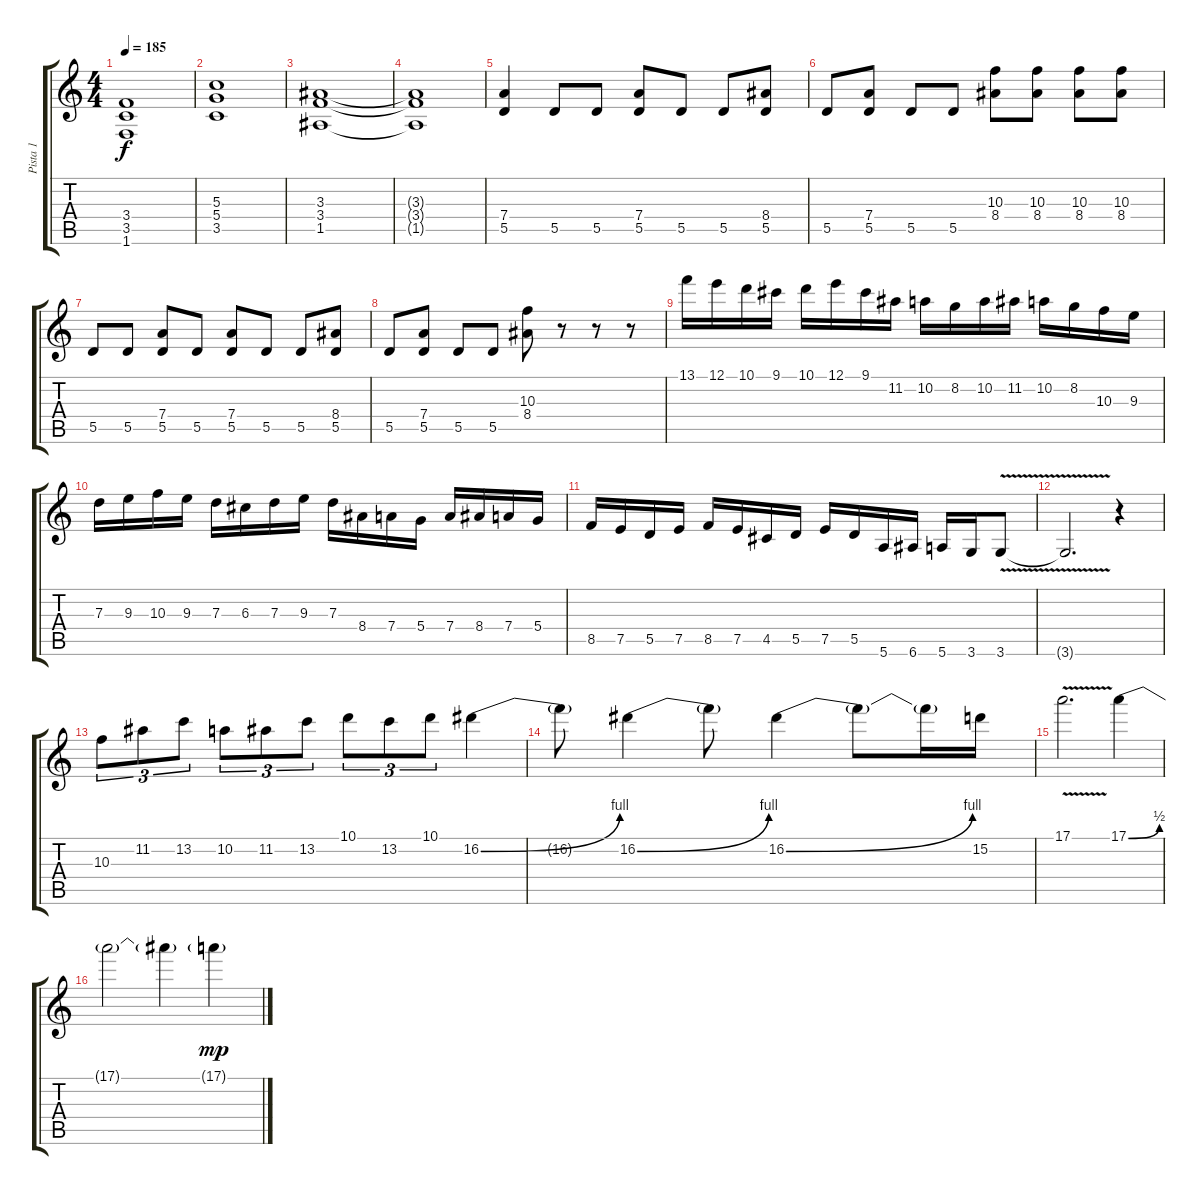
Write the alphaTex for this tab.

\track ("Pista 1" "Pista 1") {instrument distortionguitar}
\staff {score tabs}
\tuning (E4 B3 G3 D3 A2 E2) {hide}
\ts (4 4)
\tempo 185
\clef g2
\ks c
(3.4 3.5 1.6).1{dy f} |
(5.3 5.4 3.5).1 |
(3.3 3.4 1.5).1 |
(3.3{t} 3.4{t} 1.5{t}).1 |
(7.4 5.5).4 5.5.8 5.5.8 (7.4 5.5).8 5.5.8 5.5.8 (8.4 5.5).8 |
5.5.8 (7.4 5.5).8 5.5.8 5.5.8 (10.3 8.4).8 (10.3 8.4).8 (10.3 8.4).8 (10.3 8.4).8 |
5.5.8 5.5.8 (7.4 5.5).8 5.5.8 (7.4 5.5).8 5.5.8 5.5.8 (8.4 5.5).8 |
5.5.8 (7.4 5.5).8 5.5.8 5.5.8 (10.3 8.4).8 r.8 r.8 r.8 |
13.1.16 12.1.16 10.1.16 9.1.16 10.1.16 12.1.16 9.1.16 11.2.16 10.2.16 8.2.16 10.2.16 11.2.16 10.2.16 8.2.16 10.3.16 9.3.16 |
7.3.16 9.3.16 10.3.16 9.3.16 7.3.16 6.3.16 7.3.16 9.3.16 7.3.16 8.4.16 7.4.16 5.4.16 7.4.16 8.4.16 7.4.16 5.4.16 |
8.5.16 7.5.16 5.5.16 7.5.16 8.5.16 7.5.16 4.5.16 5.5.16 7.5.16 5.5.16 5.6.16 6.6.16 5.6.16 3.6.16 3.6{v}.8 |
3.6{t}.2{d} r.4 |
10.3.8{tu (3 2)} 11.2.8{tu (3 2)} 13.2.8{tu (3 2)} 10.2.8{tu (3 2)} 11.2.8{tu (3 2)} 13.2.8{tu (3 2)} 10.1.8{tu (3 2)} 13.2.8{tu (3 2)} 10.1.8{tu (3 2)} 16.2{be (bend 0 0 60 4)}.4 |
16.2{t}.8 16.2{be (bend 0 0 60 4)}.4 16.2{t}.8 16.2{be (bend 0 0 60 4)}.4 16.2{t}.8 16.2{t}.16 15.2.16 |
17.1{v}.2{d} 17.1{be (bend 0 0 60 2)}.4 |
17.1{t}.2 17.1{t}.4 17.1{g}.4{dy mp}
